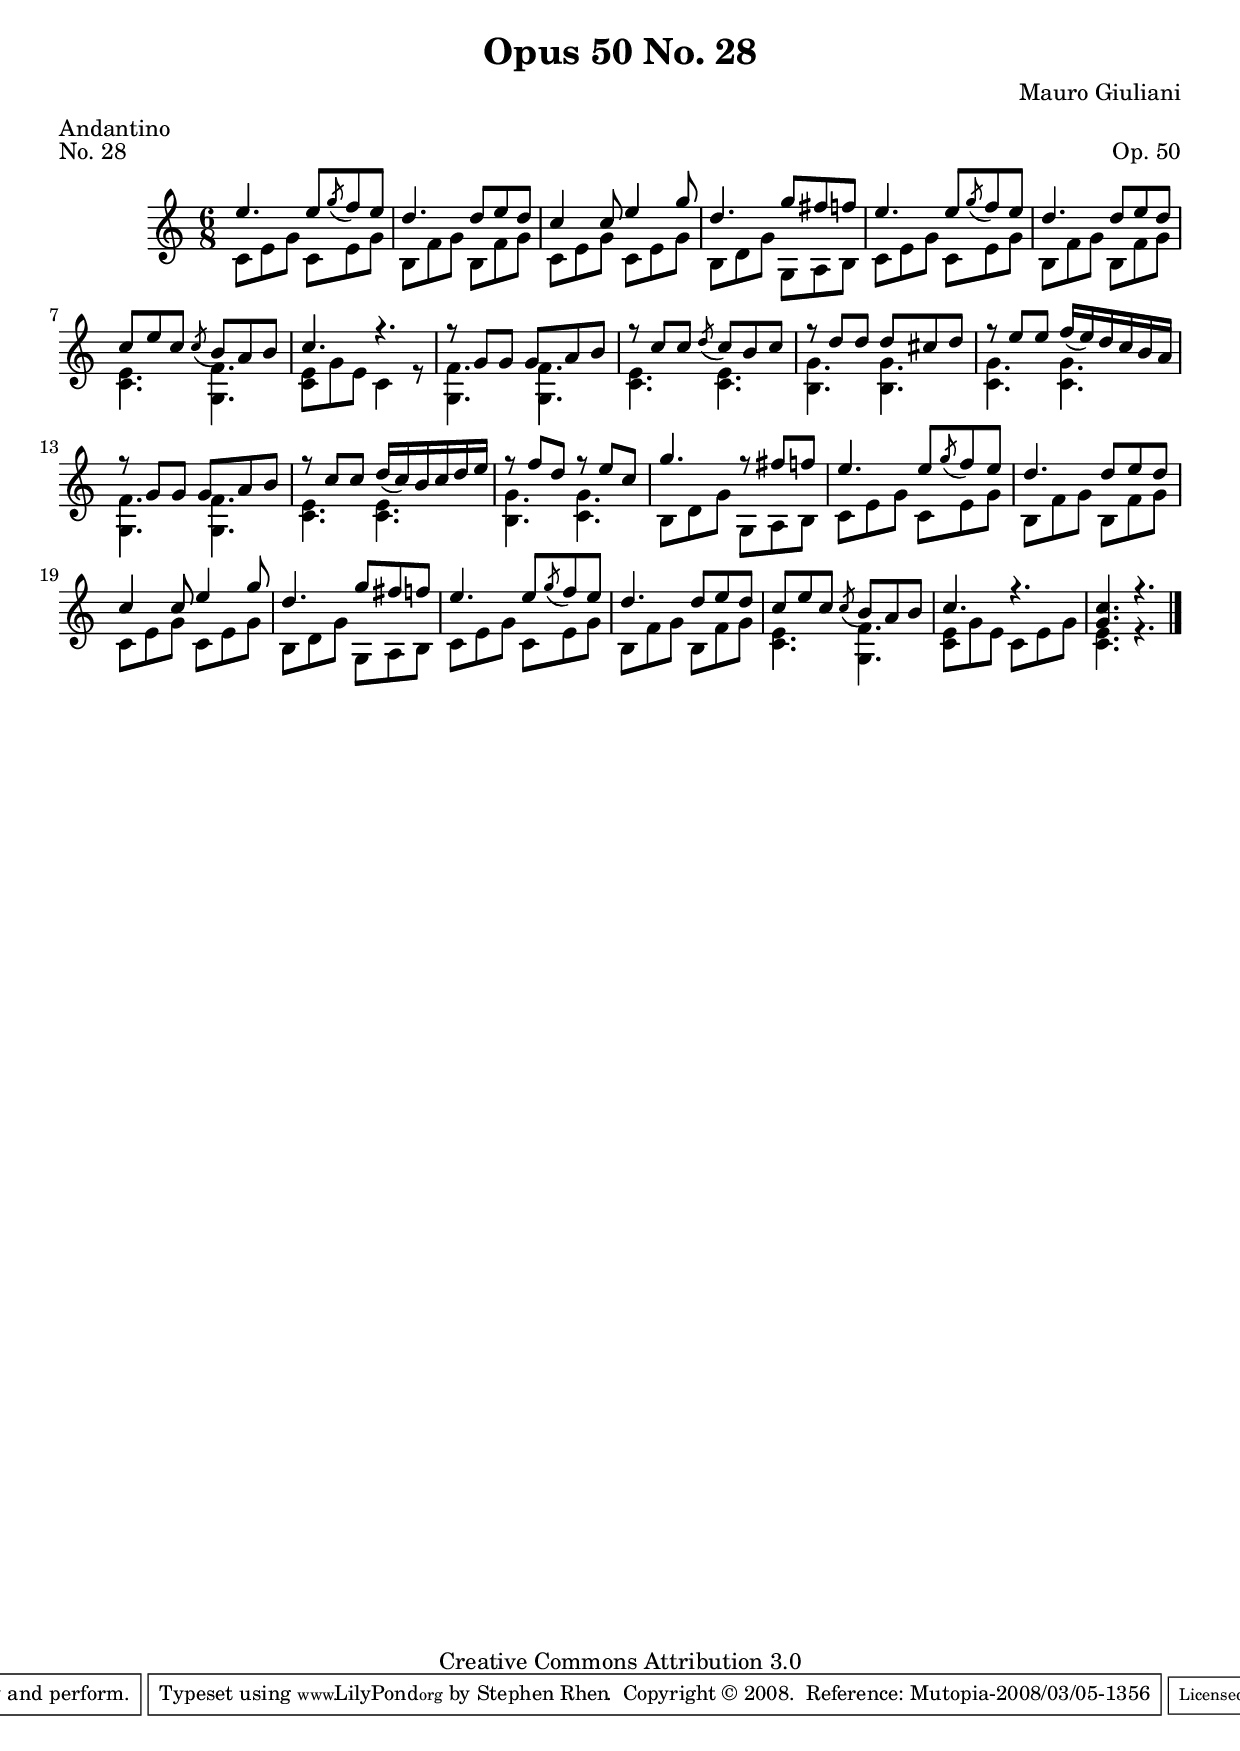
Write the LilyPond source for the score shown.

\version "2.10.33"

\header {
  title             = "Opus 50 No. 28"
  composer          = "Mauro Giuliani"
  meter             = "Andantino"
  opus              = "Op. 50"
  piece             = "No. 28"
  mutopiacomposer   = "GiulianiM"
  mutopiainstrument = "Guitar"
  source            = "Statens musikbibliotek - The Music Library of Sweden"
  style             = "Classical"
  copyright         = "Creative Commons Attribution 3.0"
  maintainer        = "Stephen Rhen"
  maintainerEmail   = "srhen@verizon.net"
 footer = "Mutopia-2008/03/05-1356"
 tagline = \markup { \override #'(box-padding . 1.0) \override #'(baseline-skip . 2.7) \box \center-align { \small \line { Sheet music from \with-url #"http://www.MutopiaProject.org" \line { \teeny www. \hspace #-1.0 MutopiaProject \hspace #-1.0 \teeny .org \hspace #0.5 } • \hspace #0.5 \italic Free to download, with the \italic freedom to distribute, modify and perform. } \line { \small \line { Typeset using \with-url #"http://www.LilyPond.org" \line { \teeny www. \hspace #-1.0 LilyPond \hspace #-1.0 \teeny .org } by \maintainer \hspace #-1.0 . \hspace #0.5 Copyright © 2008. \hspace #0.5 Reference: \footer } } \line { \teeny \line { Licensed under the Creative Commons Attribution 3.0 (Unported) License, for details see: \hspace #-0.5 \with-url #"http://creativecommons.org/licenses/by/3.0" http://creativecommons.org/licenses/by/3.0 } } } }
}

saprano = \relative c'' {
  \stemUp
  \slurDown
  e4. e8  \acciaccatura g f e
  d4. d8 e d
  c4 c8 e4 g8
  d4. g8 fis f
%5
  e4. e8 \acciaccatura g f e
  d4. d8 e d
  c8 e c \acciaccatura c b a b
  c4. r
  r8 g g g a b
%10
  r8 c c \acciaccatura d c b c
  r8 d d d cis d
  r8 e e f16( e) d c b a
  r8 g g g a b
  r8 c c d16( c) b c d e
%15
  r8 f d r e c
  g'4. r8 fis f
  e4. e8 \acciaccatura g f e
  d4. d8 e d
  c4 c8 e4 g8
%20
  d4. g8 fis f
  e4. e8 \acciaccatura g f e
  d4. d8 e d
  c8 e c \acciaccatura c b a b
  c4. r
%25
  <g c>4. r \bar "|."
}

bass = \relative c' {
  \stemDown
  c8 e g c, e g
  b,8 f' g b, f' g
  c,8 e g c, e g
  b,8 d g g, a b
%5
  c8 e g c, e g
  b,8 f' g b, f' g
  <c, e>4. <g f'>
  <c e>8 g' e c4 r8
  <g f'>4. <g f'>
%10
  <c e>4. <c e>
  <b g'>4. <b g'>
  <c g'>4. <c g'>
  <g f'>4. <g f'>
  <c e>4. <c e>
%15
  <b g'>4. <c g'>
  b8 d g g, a b
  c8 e g c, e g
  b,8 f' g b, f' g
  c,8 e g c, e g
%20
  b,8 d g g, a b
  c8 e g c, e g
  b,8 f' g b, f' g
  <c, e>4. <g f'>
  <c e>8 g' e c e g
%25
  <c, e>4. r
}

\score {
  {
    \key c \major
    \time  6/8
    << \saprano \\ \bass >>
  }
  \layout {
    \context {
      \Staff
      midiInstrument = "acoustic guitar (nylon)"
      \override NoteCollision #'merge-differently-headed = ##t
      \override NoteCollision #'merge-differently-dotted = ##t
    }
  }
  \midi {
    \context {
      \Score
      tempoWholesPerMinute = #(ly:make-moment 104 4)
    }
  }
}
